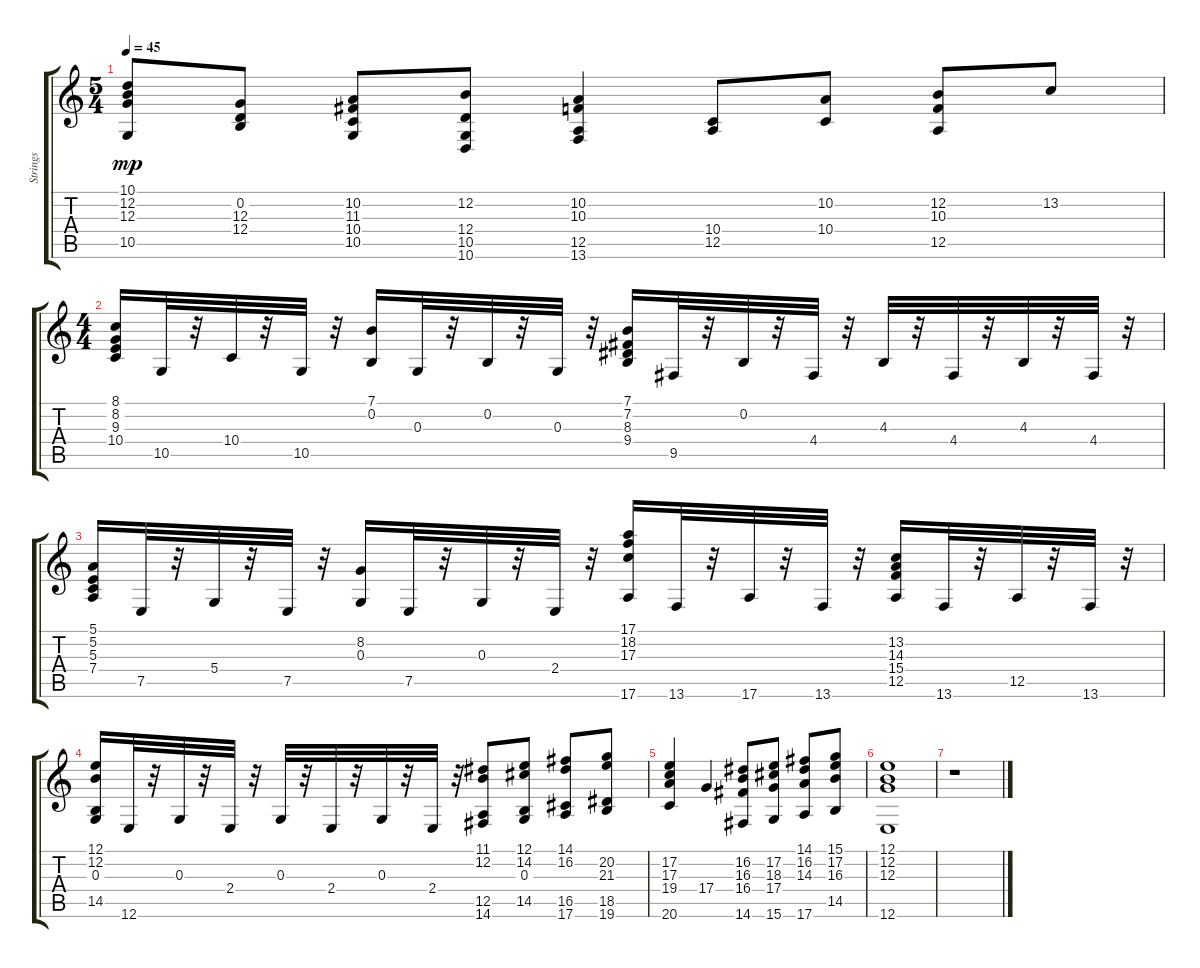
\track ("Strings" "Strings") {instrument stringensemble1}
\staff {score tabs}
\tuning (E4 B3 G3 D3 A2 E2) {hide}
\ts (5 4)
\tempo 45
\clef g2
\ks c
(10.1 12.2 12.3 10.5).8{dy mp} (0.2 12.3 12.4).8 (10.2 11.3 10.4 10.5).8 (12.2 12.4 10.5 10.6).8 (10.2 10.3 12.5 13.6).4 (10.4 12.5).8 (10.2 10.4).8 (12.2 10.3 12.5).8 13.2.8 |
\ts (4 4)
(8.1 8.2 9.3 10.4).16 10.5.32 r.32 10.4.32 r.32 10.5.32 r.32 (7.1 0.2).16 0.3.32 r.32 0.2.32 r.32 0.3.32 r.32 (7.1 7.2 8.3 9.4).16 9.5.32 r.32 0.2.32 r.32 4.4.32 r.32 4.3.32 r.32 4.4.32 r.32 4.3.32 r.32 4.4.32 r.32 |
(5.1 5.2 5.3 7.4).16 7.5.32 r.32 5.4.32 r.32 7.5.32 r.32 (8.2 0.3).16 7.5.32 r.32 0.3.32 r.32 2.4.32 r.32 (17.1 18.2 17.3 17.6).16 13.6.32 r.32 17.6.32 r.32 13.6.32 r.32 (13.2 14.3 15.4 12.5).16 13.6.32 r.32 12.5.32 r.32 13.6.32 r.32 |
(12.1 12.2 0.3 14.5).16 12.6.32 r.32 0.3.32 r.32 2.4.32 r.32 0.3.32 r.32 2.4.32 r.32 0.3.32 r.32 2.4.32 r.32 (11.1 12.2 12.5 14.6).8 (12.1 14.2 0.3 14.5).8 (14.1 16.2 16.5 17.6).8 (20.2 21.3 18.5 19.6).8 |
(17.2 17.3 19.4 20.6).4 17.4.4 (16.2 16.3 16.4 14.6).8 (17.2 18.3 17.4 15.6).8 (14.1 16.2 14.3 17.6).8 (15.1 17.2 16.3 14.5).8 |
(12.1 12.2 12.3 12.6).1 |
r.1
